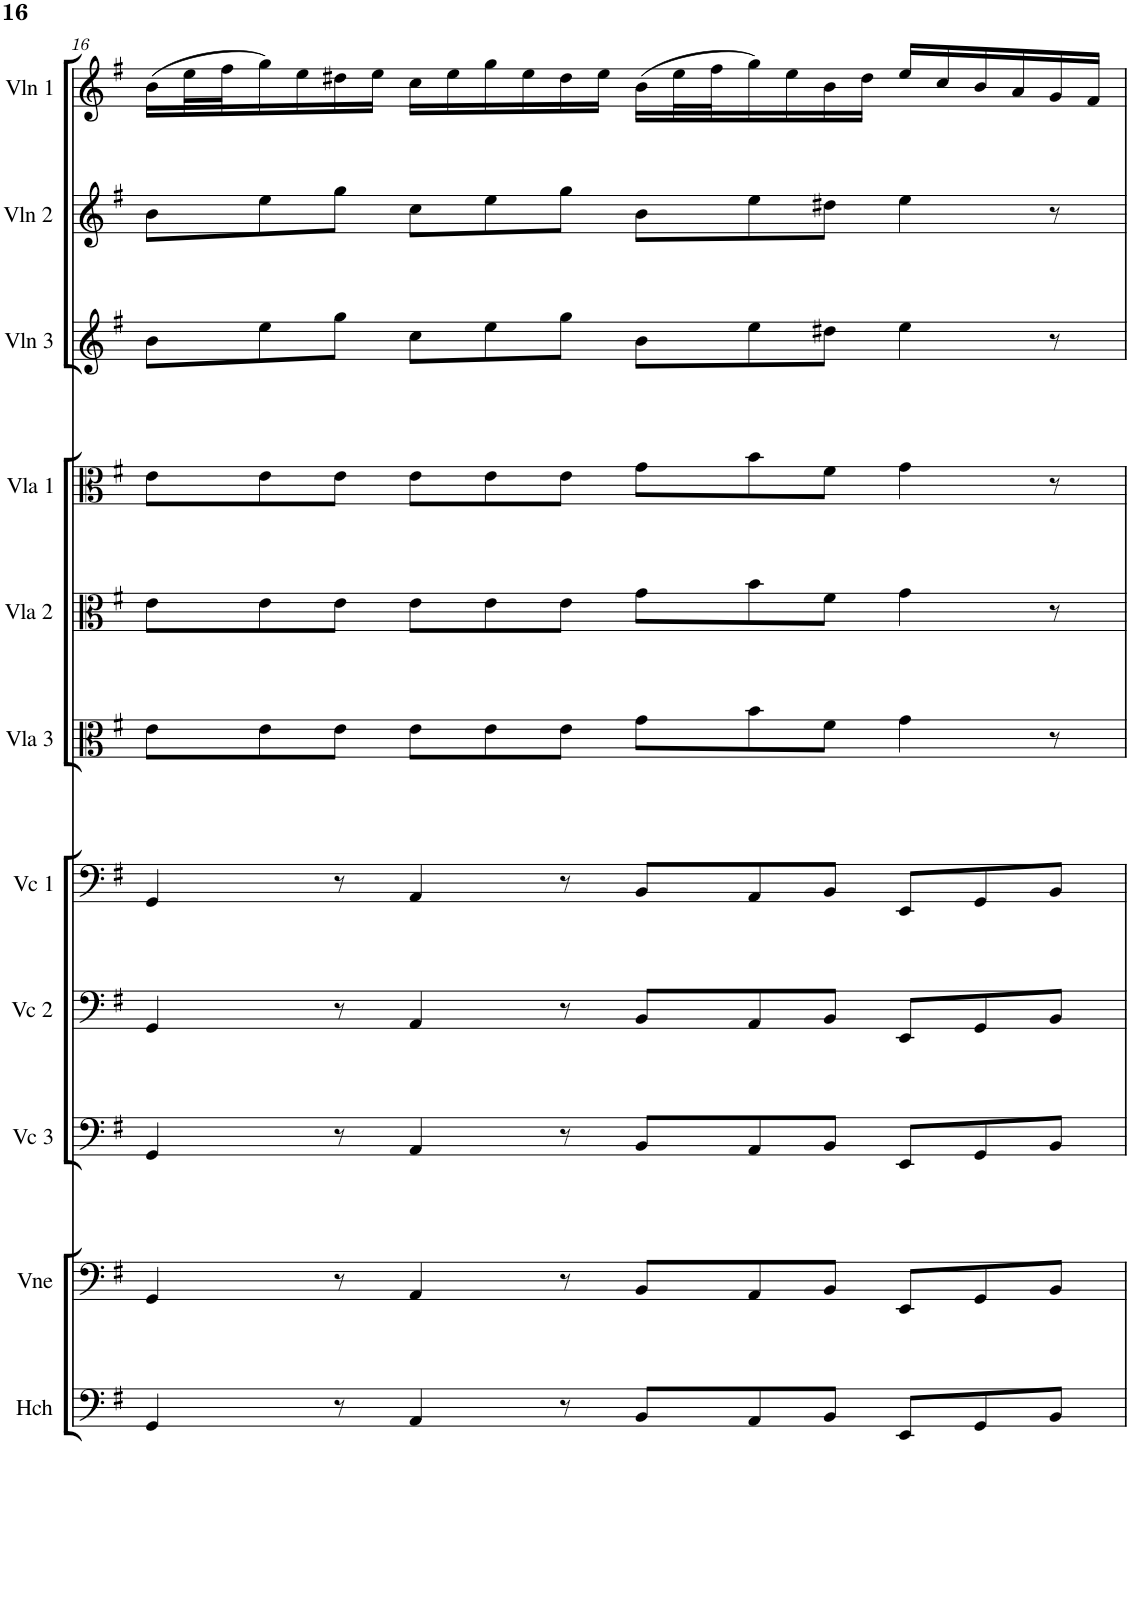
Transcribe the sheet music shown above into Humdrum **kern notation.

**kern	**kern	**kern	**kern	**kern	**kern	**kern	**kern	**kern	**kern	**kern
*part11	*part10	*part9	*part8	*part7	*part6	*part5	*part4	*part3	*part2	*part1
*staff11	*staff10	*staff9	*staff8	*staff7	*staff6	*staff5	*staff4	*staff3	*staff2	*staff1
*I"Harpsichord	*I"Violone	*I"Violoncello 3	*I"Violoncello 2	*I"Violoncello 1	*I"Viola 3	*I"Viola 2	*I"Viola 1	*I"Violin 3	*I"Violin 2	*I"Violin 1
*I'Hch	*I'Vne	*I'Vc 3	*I'Vc 2	*I'Vc 1	*I'Vla 3	*I'Vla 2	*I'Vla 1	*I'Vln 3	*I'Vln 2	*I'Vln 1
!!LO:PB:g=z
*clefF4	*clefF4	*clefF4	*clefF4	*clefF4	*clefC3	*clefC3	*clefC3	*clefG2	*clefG2	*clefG2
*	*Trd7c12	*	*	*	*	*	*	*	*	*
*k[f#]	*k[f#]	*k[f#]	*k[f#]	*k[f#]	*k[f#]	*k[f#]	*k[f#]	*k[f#]	*k[f#]	*k[f#]
*M12/8	*M12/8	*M12/8	*M12/8	*M12/8	*M12/8	*M12/8	*M12/8	*M12/8	*M12/8	*M12/8
=16	=16	=16	=16	=16	=16	=16	=16	=16	=16	=16
4GG/	4GG/	4GG/	4GG/	4GG/	8e\L	8e\L	8e\L	8b\L	8b\L	(16b\LL
.	.	.	.	.	.	.	.	.	.	32ee\L
.	.	.	.	.	.	.	.	.	.	32ff#\J
.	.	.	.	.	8e\	8e\	8e\	8ee\	8ee\	16gg\)
.	.	.	.	.	.	.	.	.	.	16ee\
8r	8r	8r	8r	8r	8e\J	8e\J	8e\J	8gg\J	8gg\J	16dd#X\
.	.	.	.	.	.	.	.	.	.	16ee\JJ
4AA/	4AA/	4AA/	4AA/	4AA/	8e\L	8e\L	8e\L	8cc\L	8cc\L	16cc\LL
.	.	.	.	.	.	.	.	.	.	16ee\
.	.	.	.	.	8e\	8e\	8e\	8ee\	8ee\	16gg\
.	.	.	.	.	.	.	.	.	.	16ee\
8r	8r	8r	8r	8r	8e\J	8e\J	8e\J	8gg\J	8gg\J	16dd#\
.	.	.	.	.	.	.	.	.	.	16ee\JJ
8BB/L	8BB/L	8BB/L	8BB/L	8BB/L	8g\L	8g\L	8g\L	8b\L	8b\L	(16b\LL
.	.	.	.	.	.	.	.	.	.	32ee\L
.	.	.	.	.	.	.	.	.	.	32ff#\J
8AA/	8AA/	8AA/	8AA/	8AA/	8b\	8b\	8b\	8ee\	8ee\	16gg\)
.	.	.	.	.	.	.	.	.	.	16ee\
8BB/J	8BB/J	8BB/J	8BB/J	8BB/J	8f#\J	8f#\J	8f#\J	8dd#X\J	8dd#X\J	16b\
.	.	.	.	.	.	.	.	.	.	16dd#\JJ
8EE/L	8EE/L	8EE/L	8EE/L	8EE/L	4g\	4g\	4g\	4ee\	4ee\	16ee/LL
.	.	.	.	.	.	.	.	.	.	16cc/
8GG/	8GG/	8GG/	8GG/	8GG/	.	.	.	.	.	16b/
.	.	.	.	.	.	.	.	.	.	16a/
8BB/J	8BB/J	8BB/J	8BB/J	8BB/J	8r	8r	8r	8r	8r	16g/
.	.	.	.	.	.	.	.	.	.	16f#/JJ
=	=	=	=	=	=	=	=	=	=	=
*-	*-	*-	*-	*-	*-	*-	*-	*-	*-	*-
